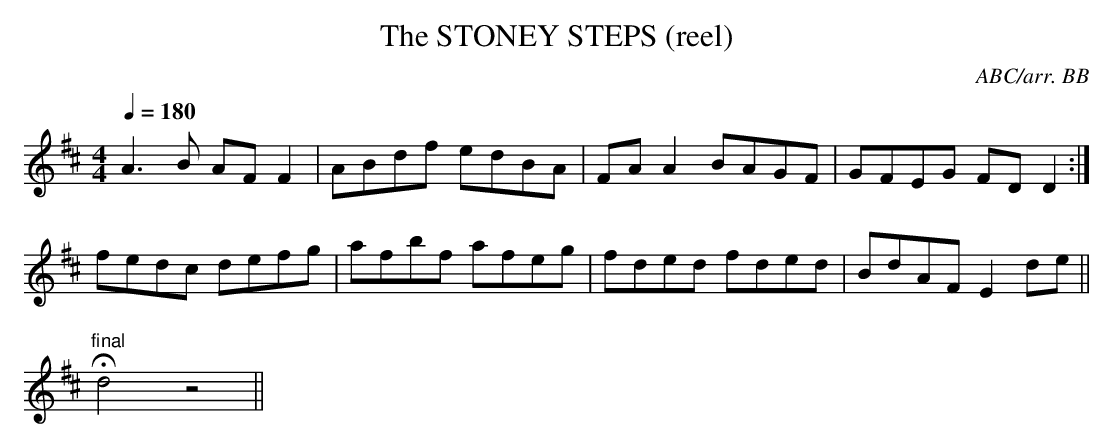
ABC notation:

X:1
T:STONEY STEPS (reel), The
C:ABC/arr. BB
Q:1/4=180
M:4/4
L:1/8
K:D
A3B AFF2|ABdf edBA|FAA2 BAGF|GFEG FDD2 :|
fedc defg|afbf afeg|fded fded|BdAF E2de||
"final"Hd4z4||
